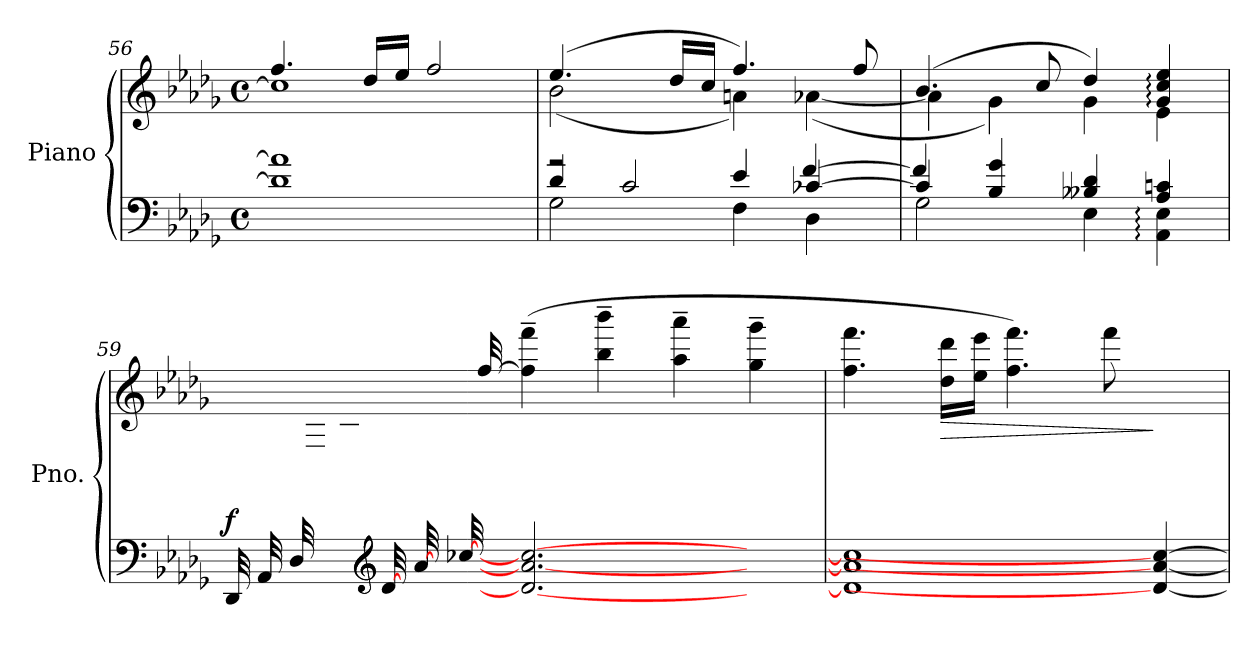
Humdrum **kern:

**kern	**kern	**dynam
*part1	*part1	*part1
*staff2	*staff1	*staff1/2
*I"Piano	*	*
*I'Pno.	*	*
*clefF4	*clefG2	*
*k[b-e-a-d-g-]	*k[b-e-a-d-g-]	*
*M4/4	*M4/4	*
*met(c)	*met(c)	*
=56	=56	=56
*	*^	*
1d-] 1a-]	4.ff/	1cc-]	.
.	16dd-/LL	.	.
.	16ee-/JJ	.	.
.	2ff/	.	.
!!LO:LB:g=z	!!
=57	=57	=57	=57
*^	*	*	*
*	*^	*	*	*
4d-/	2G-\	2rg	(4.ee-/	(2b-\	.
2c/	.	.	.	.	.
.	.	.	16dd-/LL	.	.
.	.	.	16cc/JJ	.	.
.	4F\	4e-/	4.ff/)	4an\)	.
[4c-X/	4D-\	[4f/	.	([4a-X\	.
.	.	.	8ff/	.	.
=58	=58	=58	=58	=58	=58
4c-/]	2G-\	4f/]	(4.b-/	4a-\]	.
4B-/ 4g-/	.	2.ryy	.	4g-\)	.
.	.	.	8cc/	.	.
4B--X/ 4d-/	4E-\	.	4dd-/)	4g-\	.
4A-/ 4cn/	4AA-\: 4E-\:	.	4g-/: 4cc/: 4ee-/:	4e-\	.
*v	*v	*v	*	*	*
=59	=59	=59	=59
*Xtuplet	*Xtuplet	*	*
*^	*	*	*
!	!	!	!	!LO:DY:b
(40DD-/LLL	10.ryy	5ryy	20.ryy	f
40AA-/	.	.	.	.
40D-/	.	.	.	.
20.ryy	.	.	40F\	.
.	.	.	40c-X\	.
.	.	.	40f\	.
*clefG2	*	*	*	*
[40d-/	40d-\yy	.	20.ryy	.
[40a-/	40a-\yy	.	.	.
[40cc-X/	40cc-\yy	40ryy	.	.
40ryy	40ryy	[40ff/	40ff\JJJ)	.
2.d-_ 2.a-_ 2.cc-_	4ryy	(4ff\]~ 4fff\~	1ryy	.
.	2.ryy	4bb-\~ 4bbb-\~	.	.
.	.	4aa-\~ 4aaa-\~	.	.
4ryy	.	4gg-\~ 4ggg-\~	.	.
*v	*v	*	*	*
*	*v	*v	*
!!LO:LB:g=z
=60	=60	=60
1d-] 1a-] 1cc-]	4.ff\ 4.fff\	.
!	!	!LO:HP:b
.	16dd-\ 16ddd-\LL	>
.	16ee-\ 16eee-\JJ	.
.	4.ff\ 4.fff\)	.
.	8fff\	.
4d-_ 4a-_ 4cc-_	4ryy	]
=	=	=
*-	*-	*-
